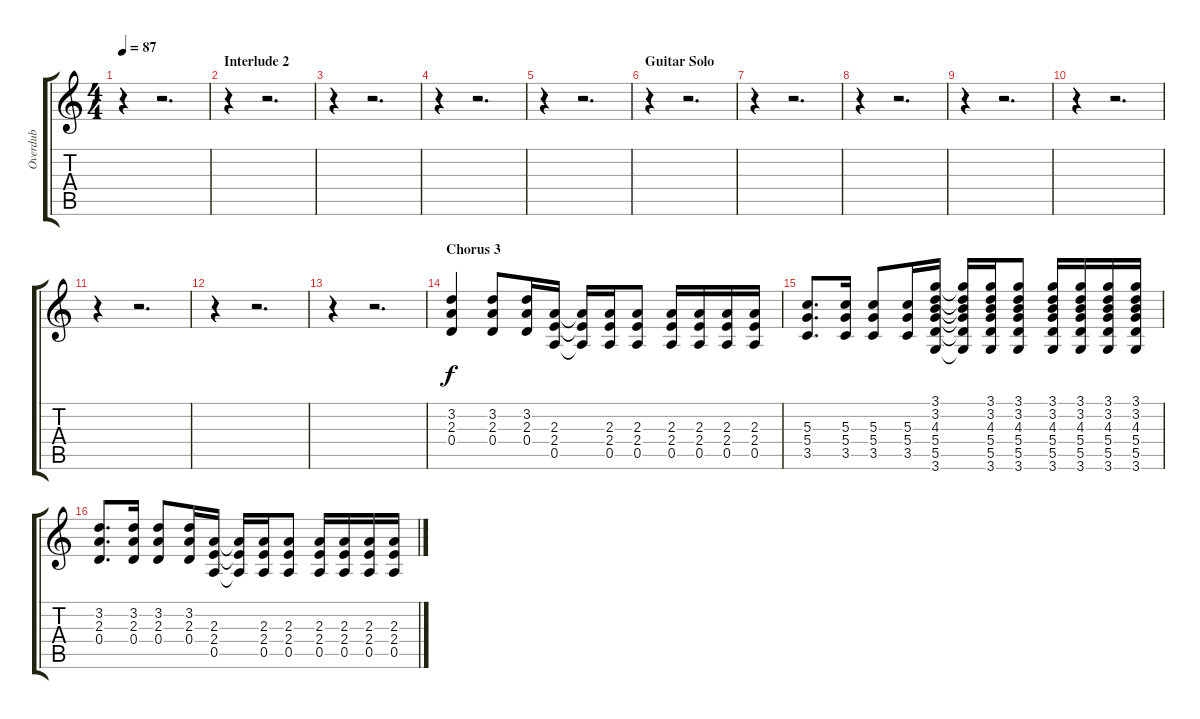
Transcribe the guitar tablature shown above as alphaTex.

\track ("Overdub" "Overdub") {instrument distortionguitar}
\staff {score tabs}
\tuning (E4 B3 G3 D3 A2 E2) {hide}
\ts (4 4)
\tempo 87
\clef g2
\ks c
r.4{dy f} r.2{d} |
\section ("" "Interlude 2")
r.4 r.2{d} |
r.4 r.2{d} |
r.4 r.2{d} |
r.4 r.2{d} |
\section ("" "Guitar Solo")
r.4 r.2{d} |
r.4 r.2{d} |
r.4 r.2{d} |
r.4 r.2{d} |
r.4 r.2{d} |
r.4 r.2{d} |
r.4 r.2{d} |
r.4 r.2{d} |
\section ("" "Chorus 3")
(3.2 2.3 0.4).4 (3.2 2.3 0.4).8 (3.2 2.3 0.4).16 (2.3 2.4 0.5).16 (2.3{t} 2.4{t} 0.5{t}).16 (2.3 2.4 0.5).16 (2.3 2.4 0.5).8 (2.3 2.4 0.5).16 (2.3 2.4 0.5).16 (2.3 2.4 0.5).16 (2.3 2.4 0.5).16 |
(5.3 5.4 3.5).8{d} (5.3 5.4 3.5).16 (5.3 5.4 3.5).8 (5.3 5.4 3.5).16 (3.1 3.2 4.3 5.4 5.5 3.6).16 (3.1{t} 3.2{t} 4.3{t} 5.4{t} 5.5{t} 3.6{t}).16 (3.1 3.2 4.3 5.4 5.5 3.6).16 (3.1 3.2 4.3 5.4 5.5 3.6).8 (3.1 3.2 4.3 5.4 5.5 3.6).16 (3.1 3.2 4.3 5.4 5.5 3.6).16 (3.1 3.2 4.3 5.4 5.5 3.6).16 (3.1 3.2 4.3 5.4 5.5 3.6).16 |
(3.2 2.3 0.4).8{d} (3.2 2.3 0.4).16 (3.2 2.3 0.4).8 (3.2 2.3 0.4).16 (2.3 2.4 0.5).16 (2.3{t} 2.4{t} 0.5{t}).16 (2.3 2.4 0.5).16 (2.3 2.4 0.5).8 (2.3 2.4 0.5).16 (2.3 2.4 0.5).16 (2.3 2.4 0.5).16 (2.3 2.4 0.5).16
